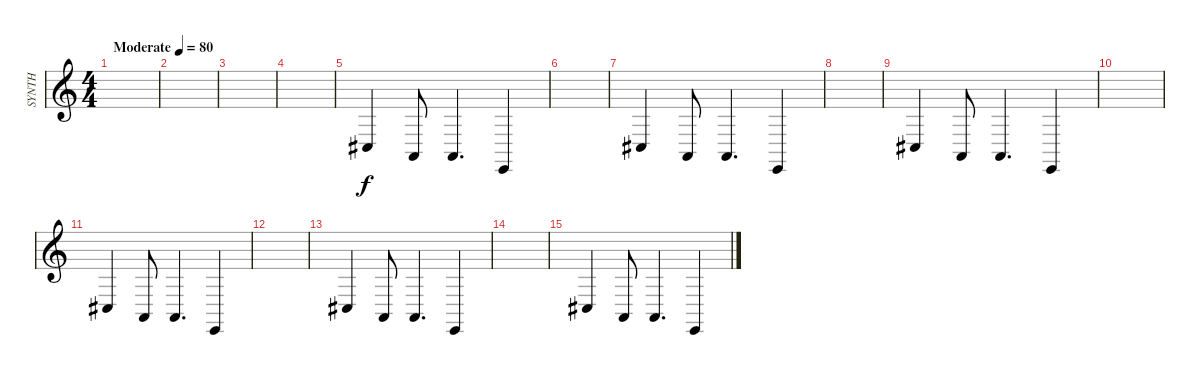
\track ("SYNTH" "SYNTH") {instrument lead2sawtooth}
\staff {score}
\tuning (Eb4 Bb3 Gb3 Db3 Ab2 Eb2) {hide}
\ts (4 4)
\tempo (80 "Moderate")
\clef g2
\ks c
|
|
|
|
5.5.4 1.5.8 1.5.4{d} 1.6.4 |
|
5.5.4 1.5.8 1.5.4{d} 1.6.4 |
|
5.5.4 1.5.8 1.5.4{d} 1.6.4 |
|
5.5.4 1.5.8 1.5.4{d} 1.6.4 |
|
5.5.4 1.5.8 1.5.4{d} 1.6.4 |
|
5.5.4 1.5.8 1.5.4{d} 1.6.4
